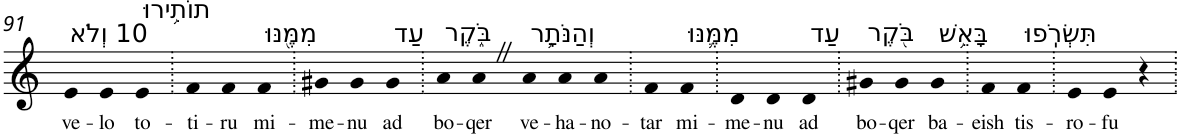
**kern	**text
*part1	*part1
*staff1	*staff1
*I"Piano	*
*I'Pno	*
!!LO:PB:g=z
*clefG2	*
*k[]	*
=91	=91
!LO:TX:a:t=10 וְלֹא	!
!	!LO:LY:b
4e	ve-
!	!LO:LY:b
4e	-lo
!LO:TX:a:t=תוֹתִ֥ירוּ	!
!	!LO:LY:b
4e	to-
=92.	=92.
!	!LO:LY:b
4f	-ti-
!	!LO:LY:b
4f	-ru
!LO:TX:a:t=מִמֶּ֖נּוּ	!
!	!LO:LY:b
4f	mi-
=93.	=93.
!	!LO:LY:b
4g#X	-me-
!	!LO:LY:b
4g#	-nu
!LO:TX:a:t=עַד	!
!	!LO:LY:b
4g#	ad
=94.	=94.
!LO:TX:a:t=בֹּ֑קֶר	!
!	!LO:LY:b
4a	bo-
!	!LO:LY:b
4aZ	-qer
!LO:TX:a:t=וְהַנֹּתָ֥ר	!
!	!LO:LY:b
4a	ve-
!	!LO:LY:b
4a	-ha-
!	!LO:LY:b
4a	-no-
=95.	=95.
!	!LO:LY:b
4f	-tar
!LO:TX:a:t=מִמֶּ֛נּוּ	!
!	!LO:LY:b
4f	mi-
=96.	=96.
!	!LO:LY:b
4d	-me-
!	!LO:LY:b
4d	-nu
!LO:TX:a:t=עַד	!
!	!LO:LY:b
4d	ad
=97.	=97.
!LO:TX:a:t=בֹּ֖קֶר	!
!	!LO:LY:b
4g#X	bo-
!	!LO:LY:b
4g#	-qer
!LO:TX:a:t=בָּאֵ֥שׁ	!
!	!LO:LY:b
4g#	ba-
=98.	=98.
!	!LO:LY:b
4f	-eish
!LO:TX:a:t=תִּשְׂרֹֽפוּ	!
!	!LO:LY:b
4f	tis-
=99.	=99.
!	!LO:LY:b
4e	-ro-
!	!LO:LY:b
4e	-fu
4r	.
=.	=.
*-	*-
